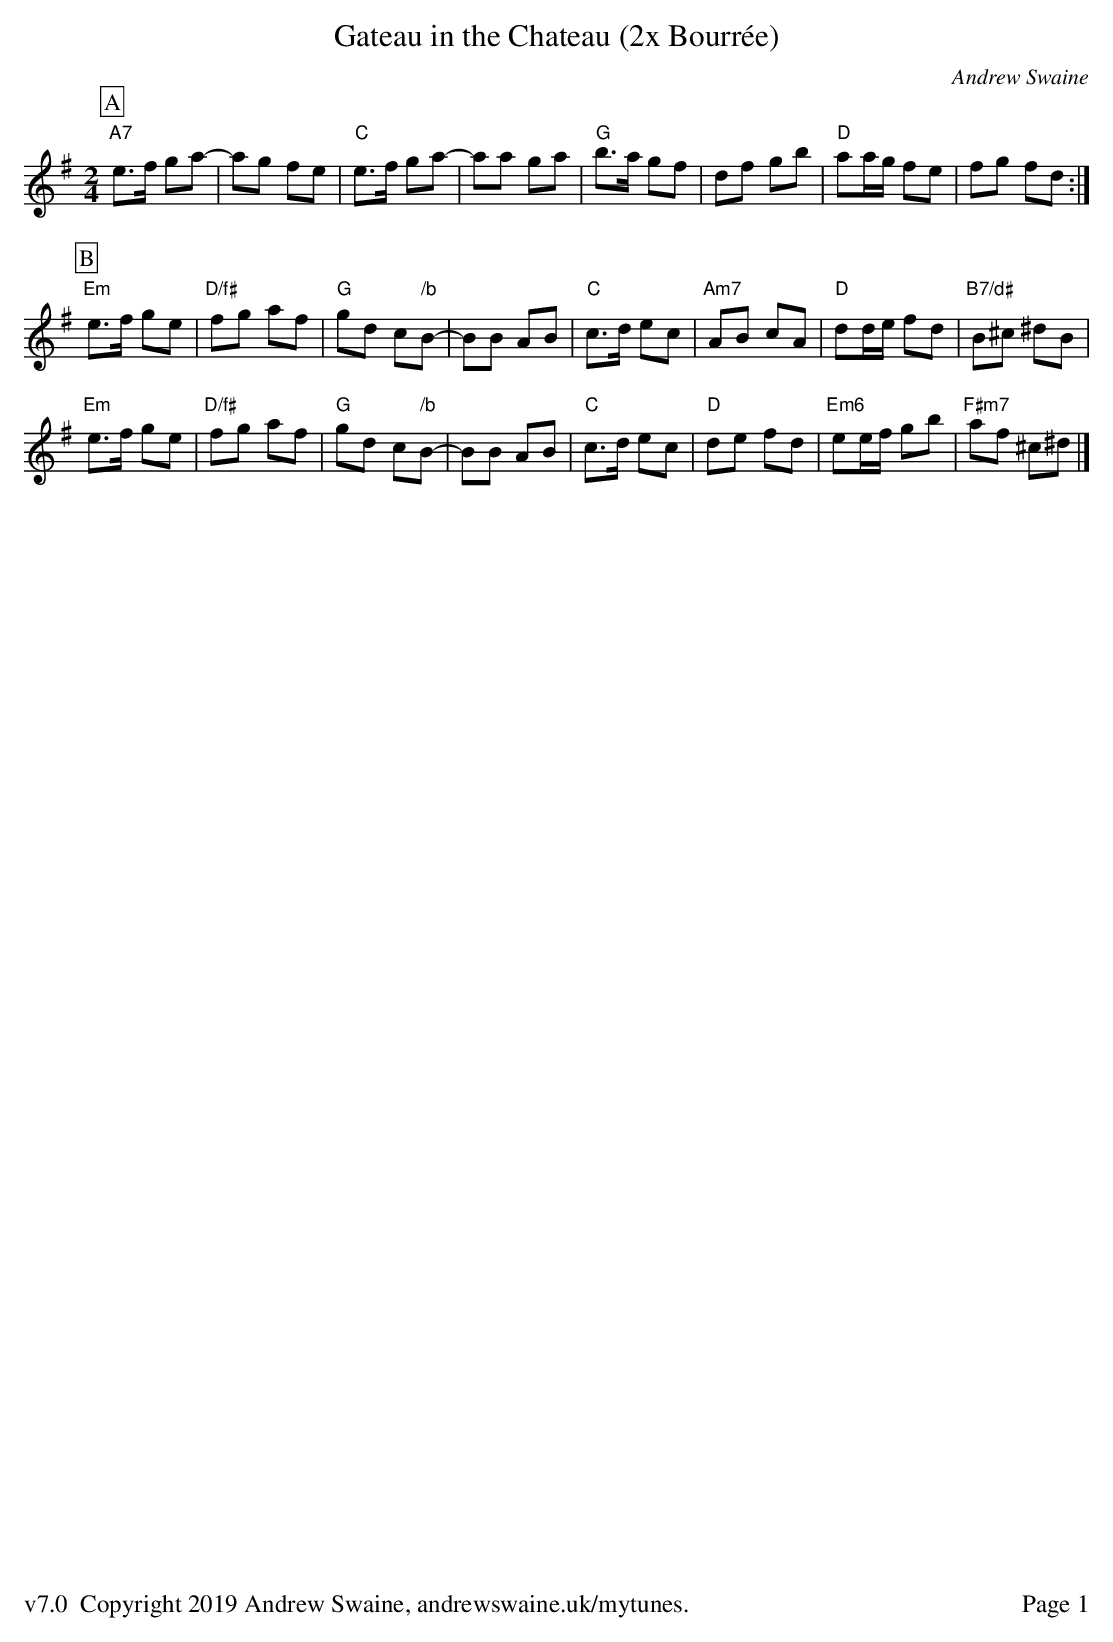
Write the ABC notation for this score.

X:1
T:Gateau in the Chateau (2x Bourr\'ee)
C:Andrew Swaine
M:2/4
L:1/8
K:G
P:A
"A7"e>f ga-|ag fe|"C"e>f ga-|aa ga|"G"b>a gf|df gb|"D"aa/g/ fe|fg fd:|
P:B
"Em"e>f ge|"D/f#"fg af|"G"gd c"/b"B-|BB AB|"C"c>d ec|"Am7"AB cA|"D"dd/e/ fd|"B7/d#"B^c ^dB|
"Em"e>f ge|"D/f#"fg af|"G"gd c"/b"B-|BB AB|"C"c>d ec|"D"de fd|"Em6"ee/f/ gb|"F#m7"af ^c^d|]
